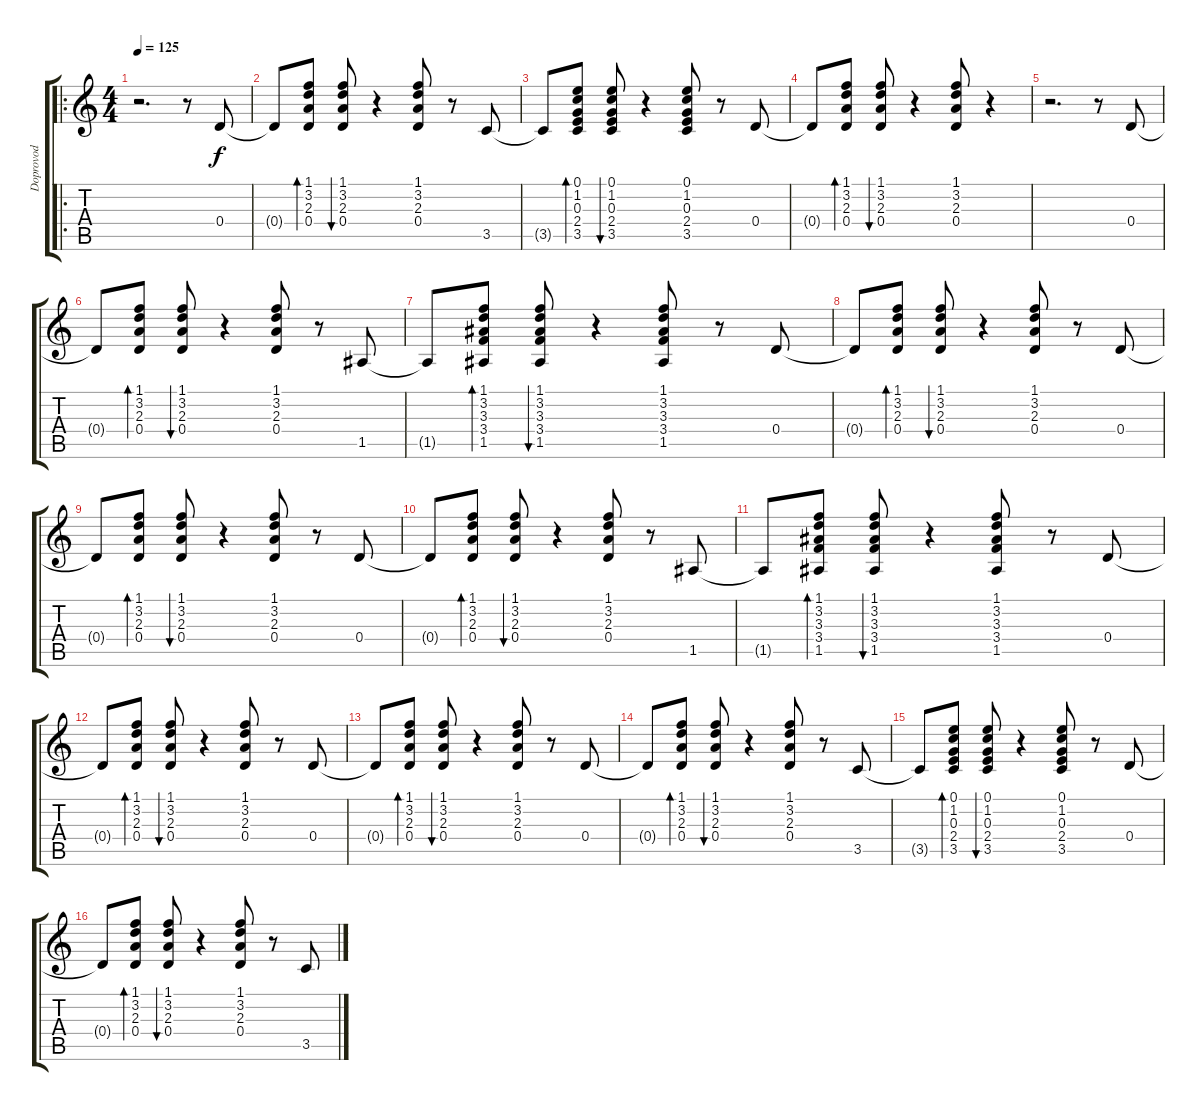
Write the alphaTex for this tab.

\track ("Doprovod" "Doprovod") {instrument electricguitarclean}
\staff {score tabs}
\tuning (E4 B3 G3 D3 A2 E2) {hide}
\ro
\ts (4 4)
\tempo 125
\clef g2
\ks c
r.2{d dy f instrument electricguitarclean} r.8 0.4.8 |
0.4{t}.8 (1.1 3.2 2.3 0.4).8{bd 480} (1.1 3.2 2.3 0.4).8{bu 30} r.4 (1.1 3.2 2.3 0.4).8 r.8 3.5.8 |
3.5{t}.8 (0.1 1.2 0.3 2.4 3.5).8{bd 480} (0.1 1.2 0.3 2.4 3.5).8{bu 30} r.4 (0.1 1.2 0.3 2.4 3.5).8 r.8 0.4.8 |
0.4{t}.8 (1.1 3.2 2.3 0.4).8{bd 480} (1.1 3.2 2.3 0.4).8{bu 30} r.4 (1.1 3.2 2.3 0.4).8 r.4 |
r.2{d} r.8 0.4.8 |
0.4{t}.8 (1.1 3.2 2.3 0.4).8{bd 480} (1.1 3.2 2.3 0.4).8{bu 30} r.4 (1.1 3.2 2.3 0.4).8 r.8 1.5.8 |
1.5{t}.8 (1.1 3.2 3.3 3.4 1.5).8{bd 480} (1.1 3.2 3.3 3.4 1.5).8{bu 30} r.4 (1.1 3.2 3.3 3.4 1.5).8 r.8 0.4.8 |
0.4{t}.8 (1.1 3.2 2.3 0.4).8{bd 480} (1.1 3.2 2.3 0.4).8{bu 30} r.4 (1.1 3.2 2.3 0.4).8 r.8 0.4.8 |
0.4{t}.8 (1.1 3.2 2.3 0.4).8{bd 480} (1.1 3.2 2.3 0.4).8{bu 30} r.4 (1.1 3.2 2.3 0.4).8 r.8 0.4.8 |
0.4{t}.8 (1.1 3.2 2.3 0.4).8{bd 480} (1.1 3.2 2.3 0.4).8{bu 30} r.4 (1.1 3.2 2.3 0.4).8 r.8 1.5.8 |
1.5{t}.8 (1.1 3.2 3.3 3.4 1.5).8{bd 480} (1.1 3.2 3.3 3.4 1.5).8{bu 30} r.4 (1.1 3.2 3.3 3.4 1.5).8 r.8 0.4.8 |
0.4{t}.8 (1.1 3.2 2.3 0.4).8{bd 480} (1.1 3.2 2.3 0.4).8{bu 30} r.4 (1.1 3.2 2.3 0.4).8 r.8 0.4.8 |
0.4{t}.8 (1.1 3.2 2.3 0.4).8{bd 480} (1.1 3.2 2.3 0.4).8{bu 30} r.4 (1.1 3.2 2.3 0.4).8 r.8 0.4.8 |
0.4{t}.8 (1.1 3.2 2.3 0.4).8{bd 480} (1.1 3.2 2.3 0.4).8{bu 30} r.4 (1.1 3.2 2.3 0.4).8 r.8 3.5.8 |
3.5{t}.8 (0.1 1.2 0.3 2.4 3.5).8{bd 480} (0.1 1.2 0.3 2.4 3.5).8{bu 30} r.4 (0.1 1.2 0.3 2.4 3.5).8 r.8 0.4.8 |
0.4{t}.8 (1.1 3.2 2.3 0.4).8{bd 480} (1.1 3.2 2.3 0.4).8{bu 30} r.4 (1.1 3.2 2.3 0.4).8 r.8 3.5.8
